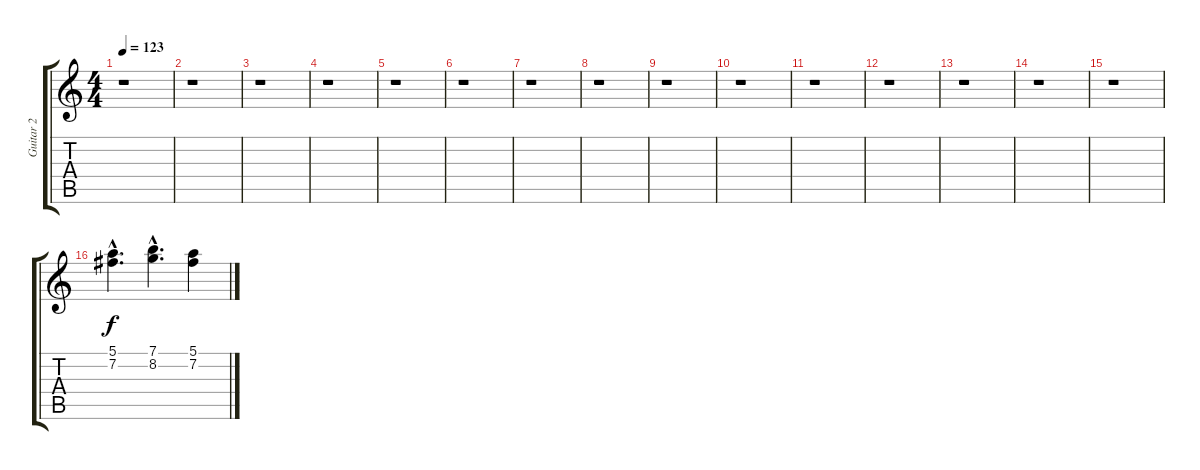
\track ("Guitar 2" "Guitar 2") {instrument overdrivenguitar}
\staff {score tabs}
\tuning (E4 B3 G3 D3 A2 E2) {hide}
\ts (4 4)
\tempo 123
\clef g2
\ks c
r.1{dy f} |
r.1 |
r.1 |
r.1 |
r.1 |
r.1 |
r.1 |
r.1 |
r.1 |
r.1 |
r.1 |
r.1 |
r.1 |
r.1 |
r.1 |
(5.1{hac} 7.2{hac}).4{d} (7.1{hac} 8.2{hac}).4{d} (5.1 7.2).4
